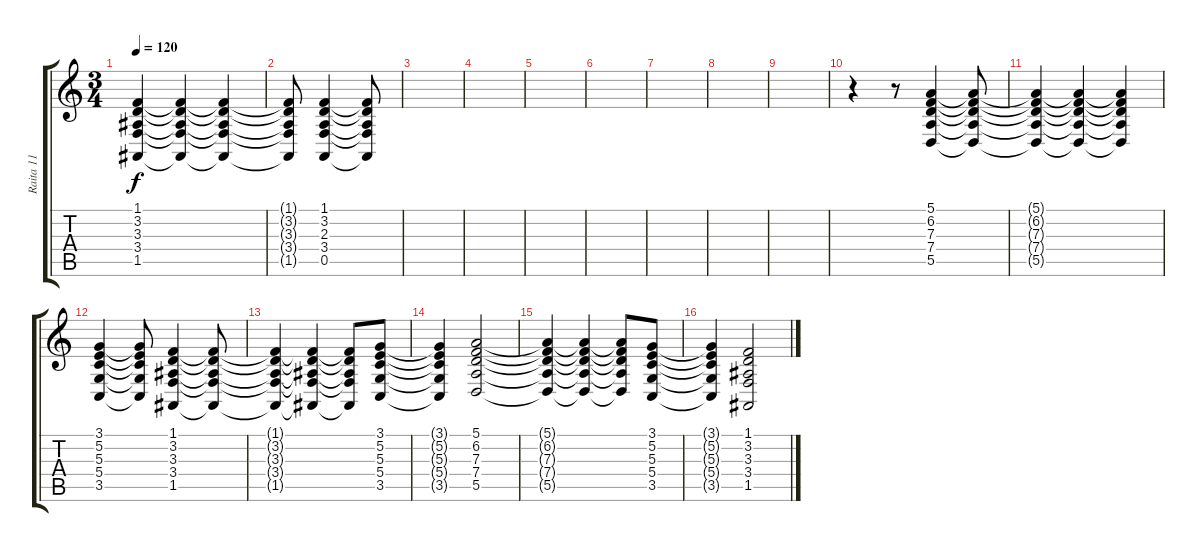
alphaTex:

\track ("Raita 11" "Raita 11") {instrument stringensemble1}
\staff {score tabs}
\tuning (E4 B3 G3 D3 A2 E2) {hide}
\ts (3 4)
\tempo 120
\clef g2
\ks c
(1.1{t} 3.2{t} 3.3{t} 3.4{t} 1.5{t}).4{dy f} (1.1{t} 3.2{t} 3.3{t} 3.4{t} 1.5{t}).4 (1.1{t} 3.2{t} 3.3{t} 3.4{t} 1.5{t}).4 |
(1.1{t} 3.2{t} 3.3{t} 3.4{t} 1.5{t}).8 (1.1 3.2 2.3 3.4 0.5).4 (1.1{t} 3.2{t} 2.3{t} 3.4{t} 0.5{t}).8 |
|
|
|
|
|
|
|
r.4 r.8 (5.1 6.2 7.3 7.4 5.5).4 (5.1{t} 6.2{t} 7.3{t} 7.4{t} 5.5{t}).8 |
(5.1{t} 6.2{t} 7.3{t} 7.4{t} 5.5{t}).4 (5.1{t} 6.2{t} 7.3{t} 7.4{t} 5.5{t}).4 (5.1{t} 6.2{t} 7.3{t} 7.4{t} 5.5{t}).4 |
(3.1 5.2 5.3 5.4 3.5).4 (3.1{t} 5.2{t} 5.3{t} 5.4{t} 3.5{t}).8 (1.1 3.2 3.3 3.4 1.5).4 (1.1{t} 3.2{t} 3.3{t} 3.4{t} 1.5{t}).8 |
(1.1{t} 3.2{t} 3.3{t} 3.4{t} 1.5{t}).4 (1.1{t} 3.2{t} 3.3{t} 3.4{t} 1.5{t}).4 (1.1{t} 3.2{t} 3.3{t} 3.4{t} 1.5{t}).8 (3.1 5.2 5.3 5.4 3.5).8 |
(3.1{t} 5.2{t} 5.3{t} 5.4{t} 3.5{t}).4 (5.1 6.2 7.3 7.4 5.5).2 |
(5.1{t} 6.2{t} 7.3{t} 7.4{t} 5.5{t}).4 (5.1{t} 6.2{t} 7.3{t} 7.4{t} 5.5{t}).4 (5.1{t} 6.2{t} 7.3{t} 7.4{t} 5.5{t}).8 (3.1 5.2 5.3 5.4 3.5).8 |
(3.1{t} 5.2{t} 5.3{t} 5.4{t} 3.5{t}).4 (1.1 3.2 3.3 3.4 1.5).2
